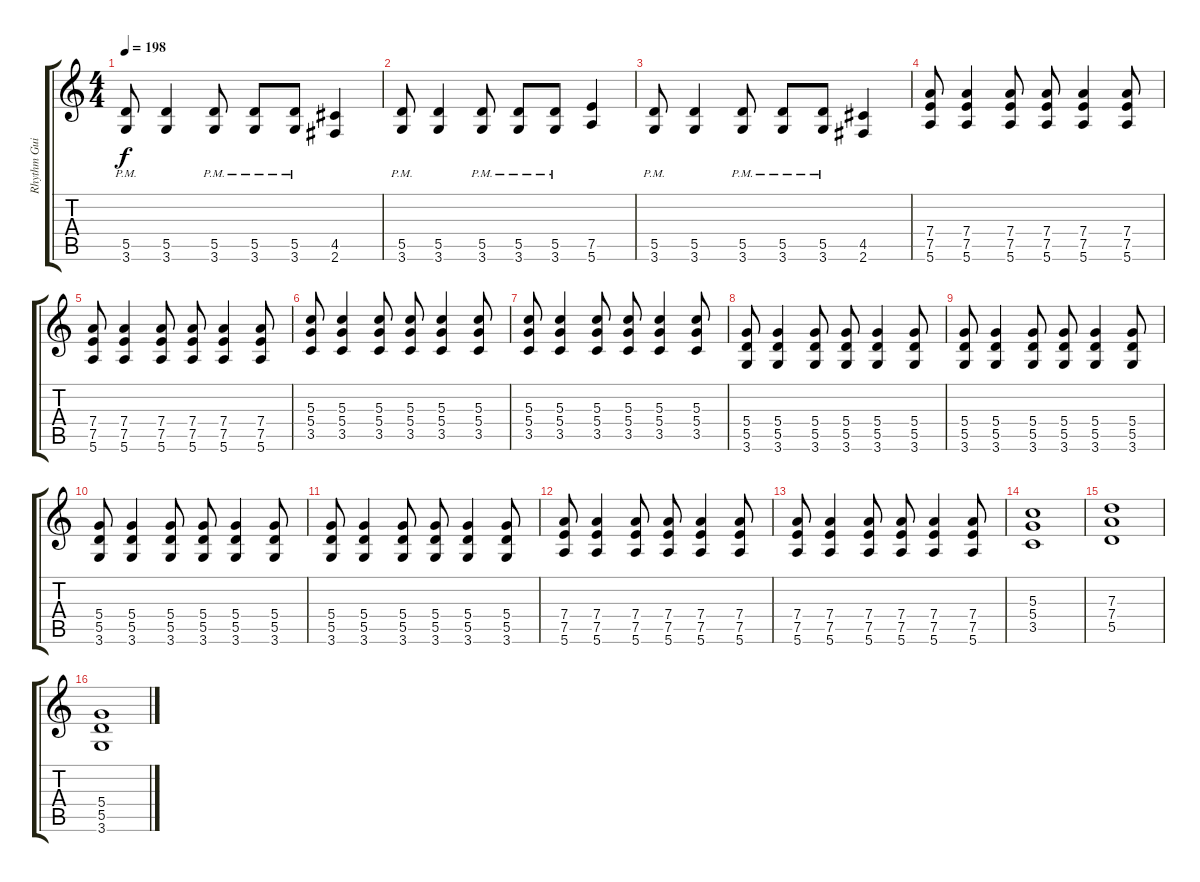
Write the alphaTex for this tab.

\track ("Rhythm Guitar" "Rhythm Gui") {instrument distortionguitar}
\staff {score tabs}
\tuning (E4 B3 G3 D3 A2 E2) {hide}
\ts (4 4)
\tempo 198
\clef g2
\ks c
(5.5{pm} 3.6{pm}).8{dy f} (5.5 3.6).4 (5.5{pm} 3.6{pm}).8 (5.5{pm} 3.6{pm}).8 (5.5{pm} 3.6{pm}).8 (4.5 2.6).4 |
(5.5{pm} 3.6{pm}).8 (5.5 3.6).4 (5.5{pm} 3.6{pm}).8 (5.5{pm} 3.6{pm}).8 (5.5{pm} 3.6{pm}).8 (7.5 5.6).4 |
(5.5{pm} 3.6{pm}).8 (5.5 3.6).4 (5.5{pm} 3.6{pm}).8 (5.5{pm} 3.6{pm}).8 (5.5{pm} 3.6{pm}).8 (4.5 2.6).4 |
(7.4 7.5 5.6).8 (7.4 7.5 5.6).4 (7.4 7.5 5.6).8 (7.4 7.5 5.6).8 (7.4 7.5 5.6).4 (7.4 7.5 5.6).8 |
(7.4 7.5 5.6).8 (7.4 7.5 5.6).4 (7.4 7.5 5.6).8 (7.4 7.5 5.6).8 (7.4 7.5 5.6).4 (7.4 7.5 5.6).8 |
(5.3 5.4 3.5).8 (5.3 5.4 3.5).4 (5.3 5.4 3.5).8 (5.3 5.4 3.5).8 (5.3 5.4 3.5).4 (5.3 5.4 3.5).8 |
(5.3 5.4 3.5).8 (5.3 5.4 3.5).4 (5.3 5.4 3.5).8 (5.3 5.4 3.5).8 (5.3 5.4 3.5).4 (5.3 5.4 3.5).8 |
(5.4 5.5 3.6).8 (5.4 5.5 3.6).4 (5.4 5.5 3.6).8 (5.4 5.5 3.6).8 (5.4 5.5 3.6).4 (5.4 5.5 3.6).8 |
(5.4 5.5 3.6).8 (5.4 5.5 3.6).4 (5.4 5.5 3.6).8 (5.4 5.5 3.6).8 (5.4 5.5 3.6).4 (5.4 5.5 3.6).8 |
(5.4 5.5 3.6).8 (5.4 5.5 3.6).4 (5.4 5.5 3.6).8 (5.4 5.5 3.6).8 (5.4 5.5 3.6).4 (5.4 5.5 3.6).8 |
(5.4 5.5 3.6).8 (5.4 5.5 3.6).4 (5.4 5.5 3.6).8 (5.4 5.5 3.6).8 (5.4 5.5 3.6).4 (5.4 5.5 3.6).8 |
(7.4 7.5 5.6).8 (7.4 7.5 5.6).4 (7.4 7.5 5.6).8 (7.4 7.5 5.6).8 (7.4 7.5 5.6).4 (7.4 7.5 5.6).8 |
(7.4 7.5 5.6).8 (7.4 7.5 5.6).4 (7.4 7.5 5.6).8 (7.4 7.5 5.6).8 (7.4 7.5 5.6).4 (7.4 7.5 5.6).8 |
(5.3 5.4 3.5).1 |
(7.3 7.4 5.5).1 |
(5.4 5.5 3.6).1{volume 0}
